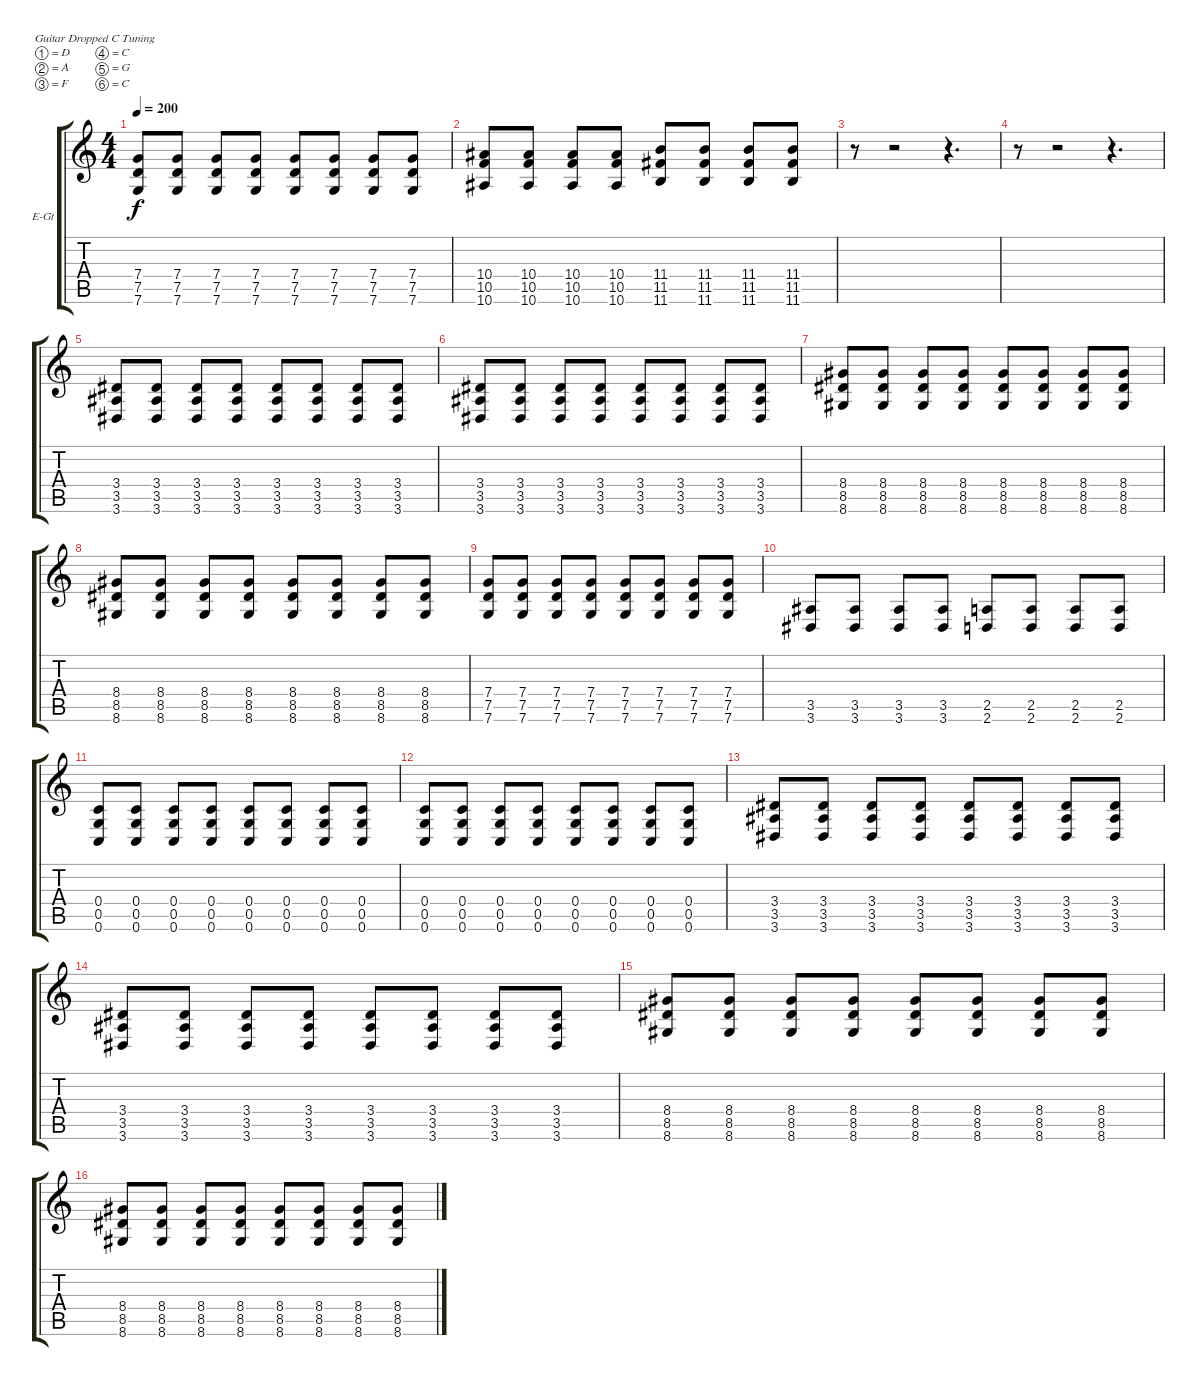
\bracketExtendMode groupsimilarinstruments
\firstSystemTrackNameOrientation horizontal
\otherSystemsTrackNameOrientation horizontal
\track ("Jinxx" "E-Gt") {instrument overdrivenguitar}
\staff {score tabs}
\tuning (D4 A3 F3 C3 G2 C2)
\ts (4 4)
\tempo 200
\clef g2
\ks c
(7.4 7.5 7.6).8{dy f} (7.4 7.5 7.6).8 (7.4 7.5 7.6).8 (7.4 7.5 7.6).8 (7.4 7.5 7.6).8 (7.4 7.5 7.6).8 (7.4 7.5 7.6).8 (7.4 7.5 7.6).8 |
(10.4 10.5 10.6).8 (10.4 10.5 10.6).8 (10.4 10.5 10.6).8 (10.4 10.5 10.6).8 (11.4 11.5 11.6).8 (11.4 11.5 11.6).8 (11.4 11.5 11.6).8 (11.4 11.5 11.6).8 |
r.8 r.2 r.4{d} |
r.8 r.2 r.4{d} |
(3.4 3.5 3.6).8 (3.4 3.5 3.6).8 (3.4 3.5 3.6).8 (3.4 3.5 3.6).8 (3.4 3.5 3.6).8 (3.4 3.5 3.6).8 (3.4 3.5 3.6).8 (3.4 3.5 3.6).8 |
(3.4 3.5 3.6).8 (3.4 3.5 3.6).8 (3.4 3.5 3.6).8 (3.4 3.5 3.6).8 (3.4 3.5 3.6).8 (3.4 3.5 3.6).8 (3.4 3.5 3.6).8 (3.4 3.5 3.6).8 |
(8.4 8.5 8.6).8 (8.4 8.5 8.6).8 (8.4 8.5 8.6).8 (8.4 8.5 8.6).8 (8.4 8.5 8.6).8 (8.4 8.5 8.6).8 (8.4 8.5 8.6).8 (8.4 8.5 8.6).8 |
(8.4 8.5 8.6).8 (8.4 8.5 8.6).8 (8.4 8.5 8.6).8 (8.4 8.5 8.6).8 (8.4 8.5 8.6).8 (8.4 8.5 8.6).8 (8.4 8.5 8.6).8 (8.4 8.5 8.6).8 |
(7.4 7.5 7.6).8 (7.4 7.5 7.6).8 (7.4 7.5 7.6).8 (7.4 7.5 7.6).8 (7.4 7.5 7.6).8 (7.4 7.5 7.6).8 (7.4 7.5 7.6).8 (7.4 7.5 7.6).8 |
(3.5 3.6).8 (3.5 3.6).8 (3.5 3.6).8 (3.5 3.6).8 (2.5 2.6).8 (2.5 2.6).8 (2.5 2.6).8 (2.5 2.6).8 |
(0.4 0.5 0.6).8 (0.4 0.5 0.6).8 (0.4 0.5 0.6).8 (0.4 0.5 0.6).8 (0.4 0.5 0.6).8 (0.4 0.5 0.6).8 (0.4 0.5 0.6).8 (0.4 0.5 0.6).8 |
(0.4 0.5 0.6).8 (0.4 0.5 0.6).8 (0.4 0.5 0.6).8 (0.4 0.5 0.6).8 (0.4 0.5 0.6).8 (0.4 0.5 0.6).8 (0.4 0.5 0.6).8 (0.4 0.5 0.6).8 |
(3.4 3.5 3.6).8 (3.4 3.5 3.6).8 (3.4 3.5 3.6).8 (3.4 3.5 3.6).8 (3.4 3.5 3.6).8 (3.4 3.5 3.6).8 (3.4 3.5 3.6).8 (3.4 3.5 3.6).8 |
(3.4 3.5 3.6).8 (3.4 3.5 3.6).8 (3.4 3.5 3.6).8 (3.4 3.5 3.6).8 (3.4 3.5 3.6).8 (3.4 3.5 3.6).8 (3.4 3.5 3.6).8 (3.4 3.5 3.6).8 |
(8.4 8.5 8.6).8 (8.4 8.5 8.6).8 (8.4 8.5 8.6).8 (8.4 8.5 8.6).8 (8.4 8.5 8.6).8 (8.4 8.5 8.6).8 (8.4 8.5 8.6).8 (8.4 8.5 8.6).8 |
(8.4 8.5 8.6).8 (8.4 8.5 8.6).8 (8.4 8.5 8.6).8 (8.4 8.5 8.6).8 (8.4 8.5 8.6).8 (8.4 8.5 8.6).8 (8.4 8.5 8.6).8 (8.4 8.5 8.6).8
